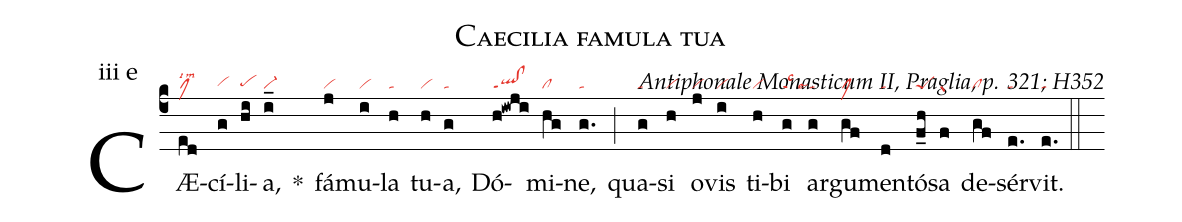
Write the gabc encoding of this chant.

name: Caecilia famula tua;
commentary: Antiphonale Monasticum II, Praglia, p. 321; H352;
annotation: iii e;
mode: 3;
nabc-lines: 1;
%%
(c4)
CÆ(ed|clMlsi2lsm2)cí(g|vihg)li(hi|pehg)a,(i_|vi-) *()
fá(j|vi)mu(i|vi)la(h|ta) tu(h|vi)a,(g|ta) Dó(h!iwji|ql!clppt1)mi(hg|cl)ne,(g.|ta) (;)
qua(g|ta)si(h|vi) o(j|vi)vis(i|vi) ti(h|vi)bi(g|talsc3) ar(g|```talse1)gu(gf|clM)men(d|ta)tó(f_h|peS)sa(f|gr) de(gf|cl)sér(e.|ta)vit.(e.|ta) (::)
